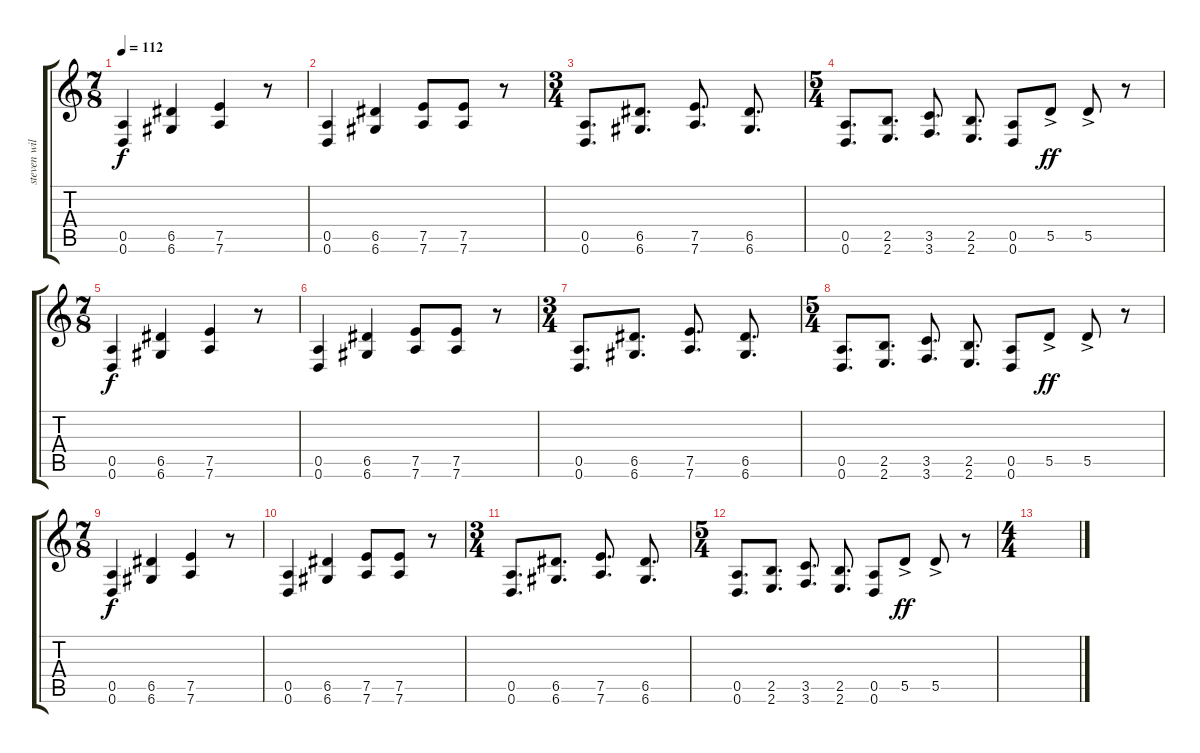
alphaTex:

\track ("steven wilson" "steven wil") {instrument distortionguitar}
\staff {score tabs}
\tuning (E4 B3 G3 D3 A2 D2) {hide}
\ts (7 8)
\tempo 112
\clef g2
\ks c
(0.5 0.6).4{dy f} (6.5 6.6).4 (7.5 7.6).4 r.8 |
(0.5 0.6).4 (6.5 6.6).4 (7.5 7.6).8 (7.5 7.6).8 r.8 |
\ts (3 4)
(0.5 0.6).8{d} (6.5 6.6).8{d} (7.5 7.6).8{d} (6.5 6.6).8{d} |
\ts (5 4)
(0.5 0.6).8{d} (2.5 2.6).8{d} (3.5 3.6).8{d} (2.5 2.6).8{d} (0.5 0.6).8 5.5{ac}.8{dy ff} 5.5{ac}.8 r.8 |
\ts (7 8)
(0.5 0.6).4{dy f} (6.5 6.6).4 (7.5 7.6).4 r.8 |
(0.5 0.6).4 (6.5 6.6).4 (7.5 7.6).8 (7.5 7.6).8 r.8 |
\ts (3 4)
(0.5 0.6).8{d} (6.5 6.6).8{d} (7.5 7.6).8{d} (6.5 6.6).8{d} |
\ts (5 4)
(0.5 0.6).8{d} (2.5 2.6).8{d} (3.5 3.6).8{d} (2.5 2.6).8{d} (0.5 0.6).8 5.5{ac}.8{dy ff} 5.5{ac}.8 r.8 |
\ts (7 8)
(0.5 0.6).4{dy f} (6.5 6.6).4 (7.5 7.6).4 r.8 |
(0.5 0.6).4 (6.5 6.6).4 (7.5 7.6).8 (7.5 7.6).8 r.8 |
\ts (3 4)
(0.5 0.6).8{d} (6.5 6.6).8{d} (7.5 7.6).8{d} (6.5 6.6).8{d} |
\ts (5 4)
(0.5 0.6).8{d} (2.5 2.6).8{d} (3.5 3.6).8{d} (2.5 2.6).8{d} (0.5 0.6).8 5.5{ac}.8{dy ff} 5.5{ac}.8 r.8 |
\ts (4 4)
